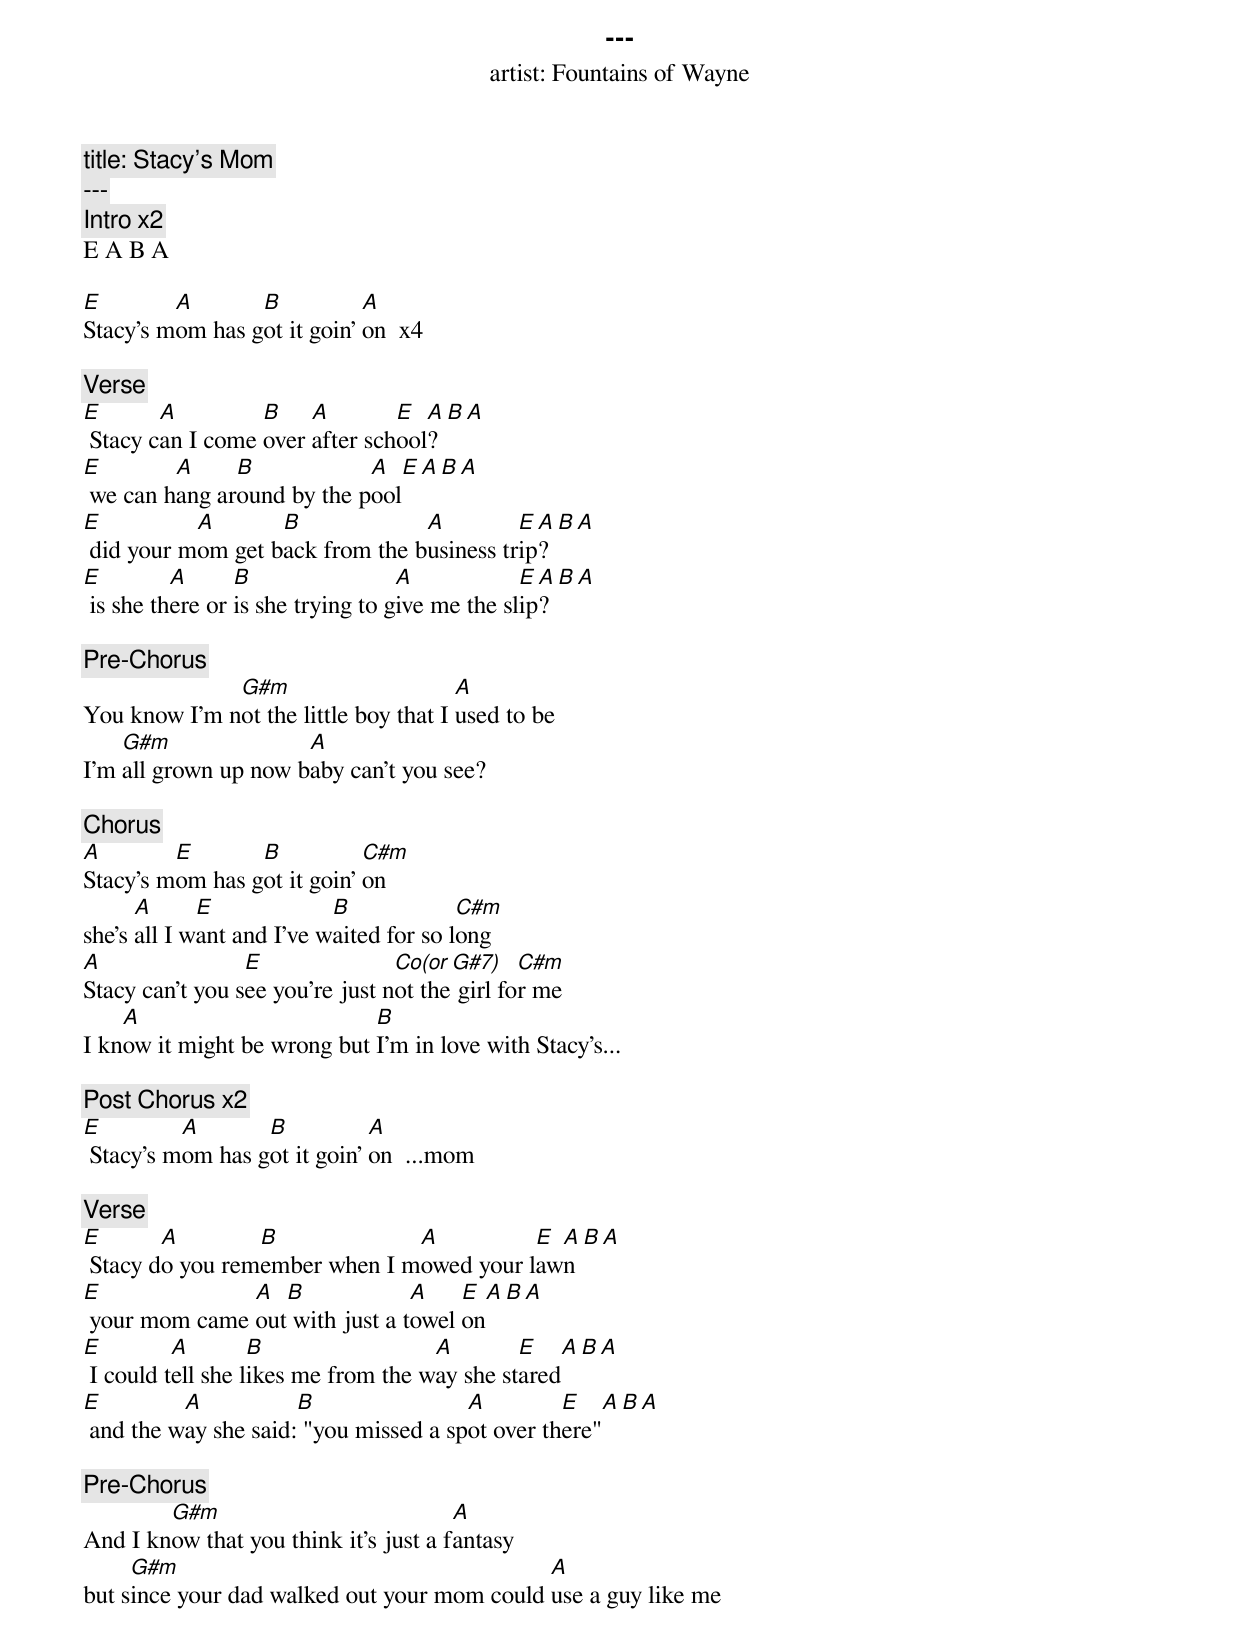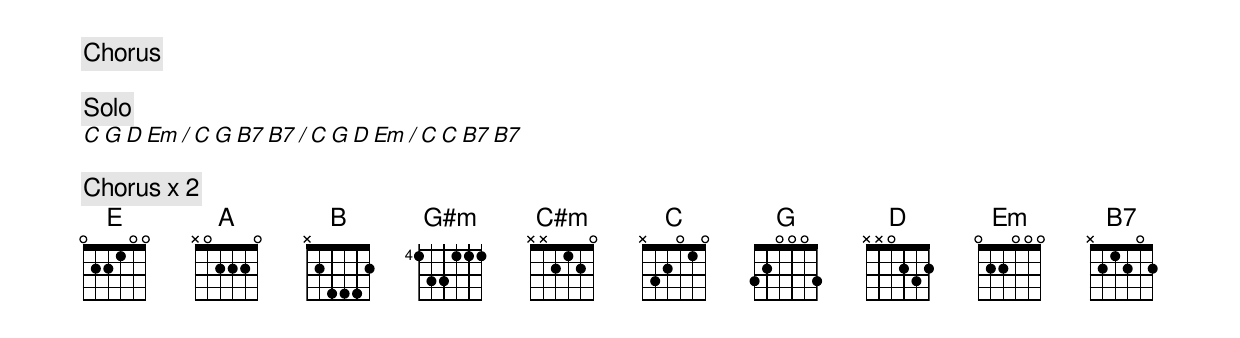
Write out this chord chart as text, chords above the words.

---
artist: Fountains of Wayne
title: Stacy’s Mom
---
[Intro] x2
E A B A

E        A       B           A
Stacy's mom has got it goin' on  x4

[Verse]
E       A         B    A        E  A B A
 Stacy can I come over after school?
E        A     B            A  E A B A
 we can hang around by the pool
E          A       B             A         E A B A
 did your mom get back from the business trip?
E         A      B                 A            E A B A
 is she there or is she trying to give me the slip?

[Pre-Chorus]
              G#m                      A
You know I'm not the little boy that I used to be
    G#m               A
I'm all grown up now baby can't you see?

[Chorus]
A        E       B           C#m
Stacy's mom has got it goin' on
      A      E             B             C#m
she's all I want and I've waited for so long
A                E               Co(or G#7)    C#m
Stacy can't you see you're just not the girl for me
    A                        B
I know it might be wrong but I'm in love with Stacy's...

[Post Chorus] x2
E         A       B           A
 Stacy's mom has got it goin' on  ...mom

[Verse]
E       A        B             A          E A B A
 Stacy do you remember when I mowed your lawn
E              A  B             A    E A B A
 your mom came out with just a towel on
E         A        B                 A        E    A B A
 I could tell she likes me from the way she stared
E         A           B                A         E   A B A
 and the way she said: "you missed a spot over there"

[Pre-Chorus]
        G#m                            A
And I know that you think it's just a fantasy
     G#m                                     A
but since your dad walked out your mom could use a guy like me

[Chorus]

[Solo]
C  G  D  Em  / C  G  B7 B7 / C  G  D  Em / C  C  B7 B7

[Chorus x 2]
